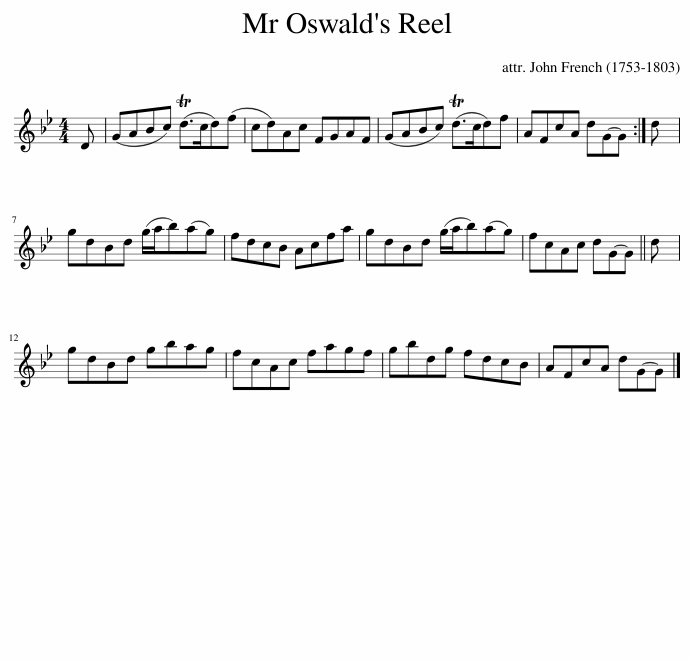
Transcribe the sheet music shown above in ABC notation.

X:1
L:1/8
M:4/4
I:linebreak $
K:Gmin
V:1 treble
V:1
 D | (GABc) (Td>cd)(f | cd)Ac FGAF | (GABc) (Td>cd)f | AFcA dG-G :| %5
 d |$ gdBd (g/a/b)(ag) | fdcB Acfa | gdBd (g/a/b)(ag) | fcAc dG-G || %10
 d |$ gdBd gbag | fcAc fagf | gbdg fdcB | AFcA dG-G |] %15
